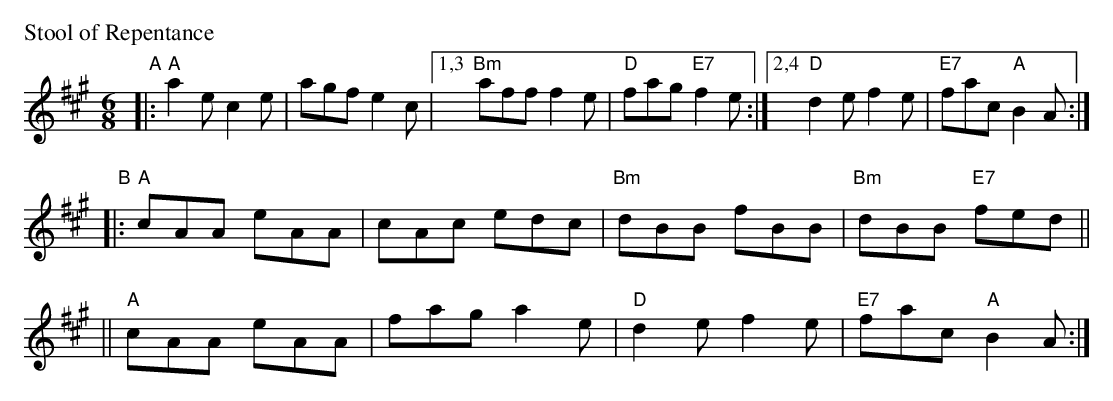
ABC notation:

X:1
P: Stool of Repentance
M: 6/8
L: 1/8
K: A
"^A"\
|: "A"a2e c2e | agf e2c |[1,3 "Bm"aff f2e |  "D"fag "E7"f2e \
                       :|[2,4  "D"d2e f2e | "E7"fac  "A"B2A :|
"^B"\
|: "A"cAA eAA | cAc edc |"Bm"dBB fBB | "Bm"dBB "E7"fed ||
|| "A"cAA eAA | fag a2e | "D"d2e f2e | "E7"fac  "A"B2A :|
